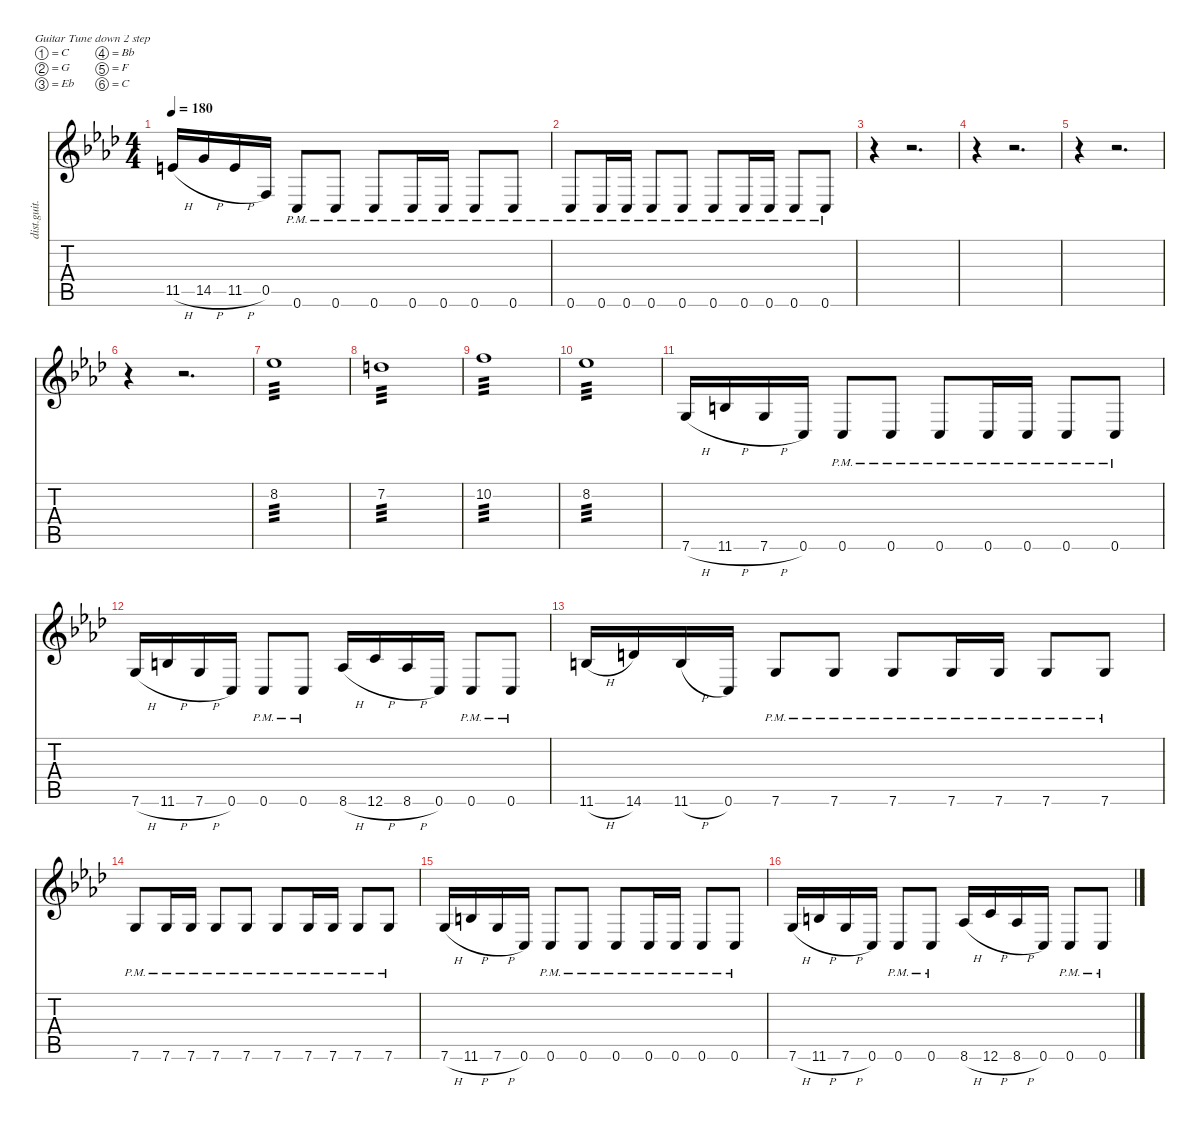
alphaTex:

\defaultSystemsLayout 4
\hideDynamics
\bracketExtendMode nobrackets
\track ("Sam" "dist.guit.") {mute instrument distortionguitar}
\staff {score tabs}
\tuning (C4 G3 Eb3 Bb2 F2 C2)
\ts (4 4)
\tempo 180
\clef g2
\ks fminor
11.5{h acc forcenatural}.16{dy f beam Up} 14.5{h acc forcenatural}.16{beam Up} 11.5{h acc forcenatural}.16{beam Up} 0.5{acc forcenatural}.16{beam Up} 0.6{pm acc forcenatural}.8{beam Up} 0.6{pm acc forcenatural}.8{beam Up} 0.6{pm acc forcenatural}.8{beam Up} 0.6{pm acc forcenatural}.16{beam Up} 0.6{pm acc forcenatural}.16{beam Up} 0.6{pm acc forcenatural}.8{beam Up} 0.6{pm acc forcenatural}.8{beam Up} |
0.6{pm acc forcenatural}.8{beam Up} 0.6{pm acc forcenatural}.16{beam Up} 0.6{pm acc forcenatural}.16{beam Up} 0.6{pm acc forcenatural}.8{beam Up} 0.6{pm acc forcenatural}.8{beam Up} 0.6{pm acc forcenatural}.8{beam Up} 0.6{pm acc forcenatural}.16{beam Up} 0.6{pm acc forcenatural}.16{beam Up} 0.6{pm acc forcenatural}.8{beam Up} 0.6{pm acc forcenatural}.8{beam Up} |
r.4{beam Down} r.2{d beam Down} |
r.4{beam Down} r.2{d beam Down} |
r.4{beam Down} r.2{d beam Down} |
r.4{beam Down} r.2{d beam Down} |
8.2{acc b}.1{tp 3 beam Down} |
7.2{acc forcenatural}.1{tp 3 beam Down} |
10.2{acc forcenatural}.1{tp 3 beam Down} |
8.2{acc b}.1{tp 3 beam Down} |
7.6{h acc forcenatural}.16{beam Up} 11.6{h acc forcenatural}.16{beam Up} 7.6{h acc forcenatural}.16{beam Up} 0.6{acc forcenatural}.16{beam Up} 0.6{pm acc forcenatural}.8{beam Up} 0.6{pm acc forcenatural}.8{beam Up} 0.6{pm acc forcenatural}.8{beam Up} 0.6{pm acc forcenatural}.16{beam Up} 0.6{pm acc forcenatural}.16{beam Up} 0.6{pm acc forcenatural}.8{beam Up} 0.6{pm acc forcenatural}.8{beam Up} |
7.6{h acc forcenatural}.16{beam Up} 11.6{h acc forcenatural}.16{beam Up} 7.6{h acc forcenatural}.16{beam Up} 0.6{acc forcenatural}.16{beam Up} 0.6{pm acc forcenatural}.8{beam Up} 0.6{pm acc forcenatural}.8{beam Up} 8.6{h acc b}.16{beam Up} 12.6{h acc forcenatural}.16{beam Up} 8.6{h acc b}.16{beam Up} 0.6{acc forcenatural}.16{beam Up} 0.6{pm acc forcenatural}.8{beam Up} 0.6{pm acc forcenatural}.8{beam Up} |
11.6{h acc forcenatural}.16{beam Up} 14.6{acc forcenatural}.16{beam Up} 11.6{h acc forcenatural}.16{beam Up} 0.6{acc forcenatural}.16{beam Up} 7.6{pm acc forcenatural}.8{beam Up} 7.6{pm acc forcenatural}.8{beam Up} 7.6{pm acc forcenatural}.8{beam Up} 7.6{pm acc forcenatural}.16{beam Up} 7.6{pm acc forcenatural}.16{beam Up} 7.6{pm acc forcenatural}.8{beam Up} 7.6{pm acc forcenatural}.8{beam Up} |
7.6{pm acc forcenatural}.8{beam Up} 7.6{pm acc forcenatural}.16{beam Up} 7.6{pm acc forcenatural}.16{beam Up} 7.6{pm acc forcenatural}.8{beam Up} 7.6{pm acc forcenatural}.8{beam Up} 7.6{pm acc forcenatural}.8{beam Up} 7.6{pm acc forcenatural}.16{beam Up} 7.6{pm acc forcenatural}.16{beam Up} 7.6{pm acc forcenatural}.8{beam Up} 7.6{pm acc forcenatural}.8{beam Up} |
7.6{h acc forcenatural}.16{beam Up} 11.6{h acc forcenatural}.16{beam Up} 7.6{h acc forcenatural}.16{beam Up} 0.6{acc forcenatural}.16{beam Up} 0.6{pm acc forcenatural}.8{beam Up} 0.6{pm acc forcenatural}.8{beam Up} 0.6{pm acc forcenatural}.8{beam Up} 0.6{pm acc forcenatural}.16{beam Up} 0.6{pm acc forcenatural}.16{beam Up} 0.6{pm acc forcenatural}.8{beam Up} 0.6{pm acc forcenatural}.8{beam Up} |
7.6{h acc forcenatural}.16{beam Up} 11.6{h acc forcenatural}.16{beam Up} 7.6{h acc forcenatural}.16{beam Up} 0.6{acc forcenatural}.16{beam Up} 0.6{pm acc forcenatural}.8{beam Up} 0.6{pm acc forcenatural}.8{beam Up} 8.6{h acc b}.16{beam Up} 12.6{h acc forcenatural}.16{beam Up} 8.6{h acc b}.16{beam Up} 0.6{acc forcenatural}.16{beam Up} 0.6{pm acc forcenatural}.8{beam Up} 0.6{pm acc forcenatural}.8{beam Up}
